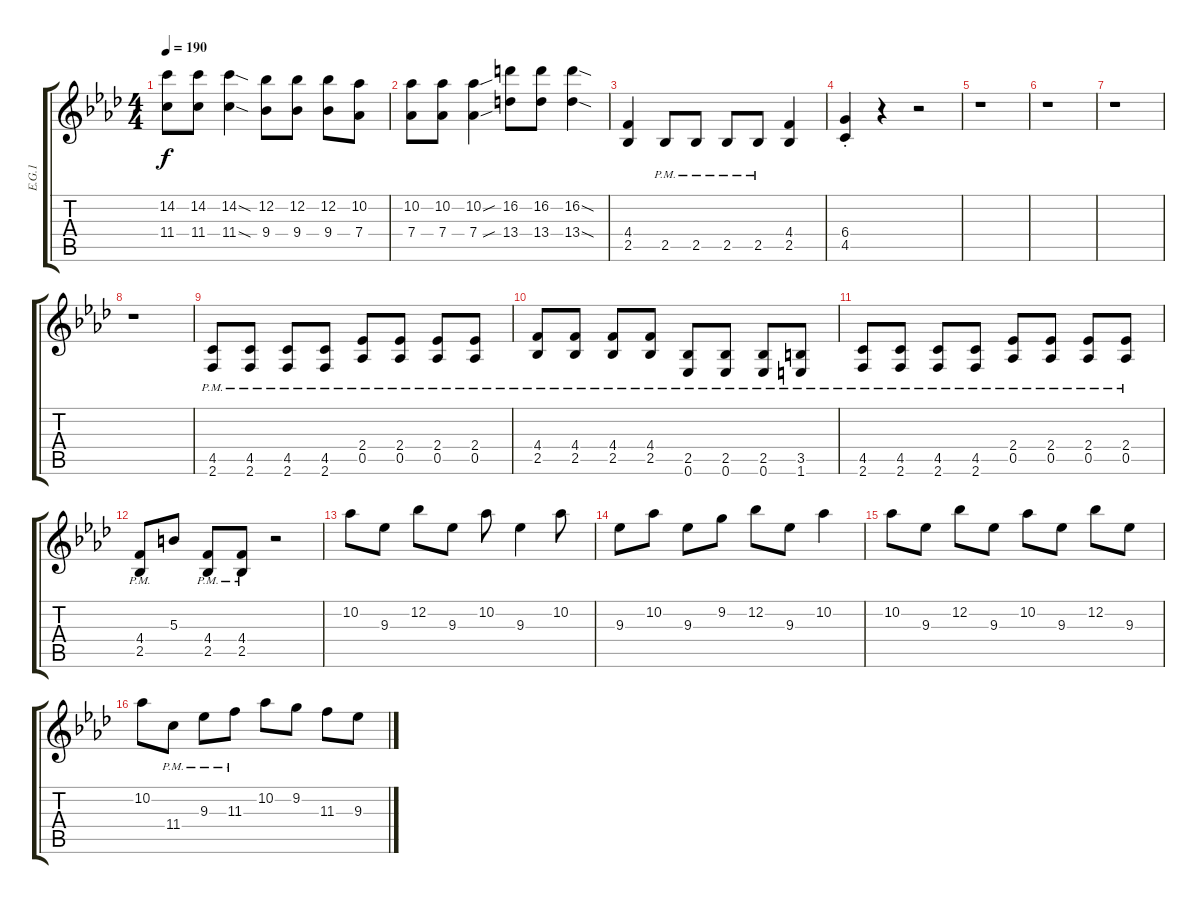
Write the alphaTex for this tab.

\track ("E.G.1" "E.G.1") {instrument distortionguitar}
\staff {score tabs}
\tuning (Eb4 Bb3 Gb3 Db3 Ab2 Eb2) {hide}
\ts (4 4)
\tempo 190
\clef g2
\ks ab
(14.2 11.4).8{dy f} (14.2 11.4).8 (14.2{sod} 11.4{sod}).4 (12.2 9.4).8 (12.2 9.4).8 (12.2 9.4).8 (10.2 7.4).8 |
(10.2 7.4).8 (10.2 7.4).8 (10.2{sou} 7.4{sou}).4 (16.2 13.4).8 (16.2 13.4).8 (16.2{sod} 13.4{sod}).4 |
(4.4 2.5).4 2.5{pm}.8 2.5{pm}.8 2.5{pm}.8 2.5{pm}.8 (4.4 2.5).4 |
(6.4{st} 4.5{st}).4 r.4 r.2 |
r.1 |
r.1 |
r.1 |
r.1 |
(4.5{pm} 2.6{pm}).8 (4.5{pm} 2.6{pm}).8 (4.5{pm} 2.6{pm}).8 (4.5{pm} 2.6{pm}).8 (2.4{pm} 0.5{pm}).8 (2.4{pm} 0.5{pm}).8 (2.4{pm} 0.5{pm}).8 (2.4{pm} 0.5{pm}).8 |
(4.4{pm} 2.5{pm}).8 (4.4{pm} 2.5{pm}).8 (4.4{pm} 2.5{pm}).8 (4.4{pm} 2.5{pm}).8 (2.5{pm} 0.6{pm}).8 (2.5{pm} 0.6{pm}).8 (2.5{pm} 0.6{pm}).8 (3.5{pm} 1.6{pm}).8 |
(4.5{pm} 2.6{pm}).8 (4.5{pm} 2.6{pm}).8 (4.5{pm} 2.6{pm}).8 (4.5{pm} 2.6{pm}).8 (2.4{pm} 0.5{pm}).8 (2.4{pm} 0.5{pm}).8 (2.4{pm} 0.5{pm}).8 (2.4{pm} 0.5{pm}).8 |
(4.4{pm} 2.5{pm}).8 5.3.8 (4.4{pm} 2.5{pm}).8 (4.4{pm} 2.5{pm}).8 r.2 |
10.2.8 9.3.8 12.2.8 9.3.8 10.2.8 9.3.4 10.2.8 |
9.3.8 10.2.8 9.3.8 9.2.8 12.2.8 9.3.8 10.2.4 |
10.2.8 9.3.8 12.2.8 9.3.8 10.2.8 9.3.8 12.2.8 9.3.8 |
10.2.8 11.4{pm}.8 9.3{pm}.8 11.3{pm}.8 10.2.8 9.2.8 11.3.8 9.3.8
